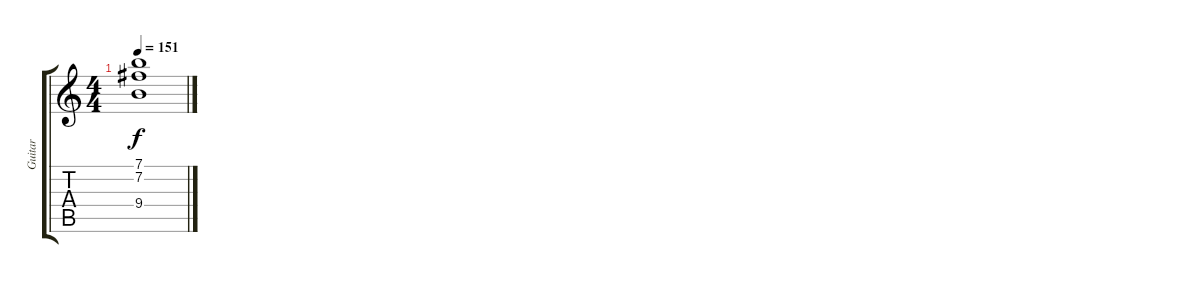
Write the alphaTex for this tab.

\track ("Guitar" "Guitar") {instrument electricguitarclean}
\staff {score tabs}
\tuning (E4 B3 G3 D3 A2 E2) {hide}
\ts (4 4)
\tempo 151
\clef g2
\ks c
(7.1 7.2 9.4).1{dy f}
